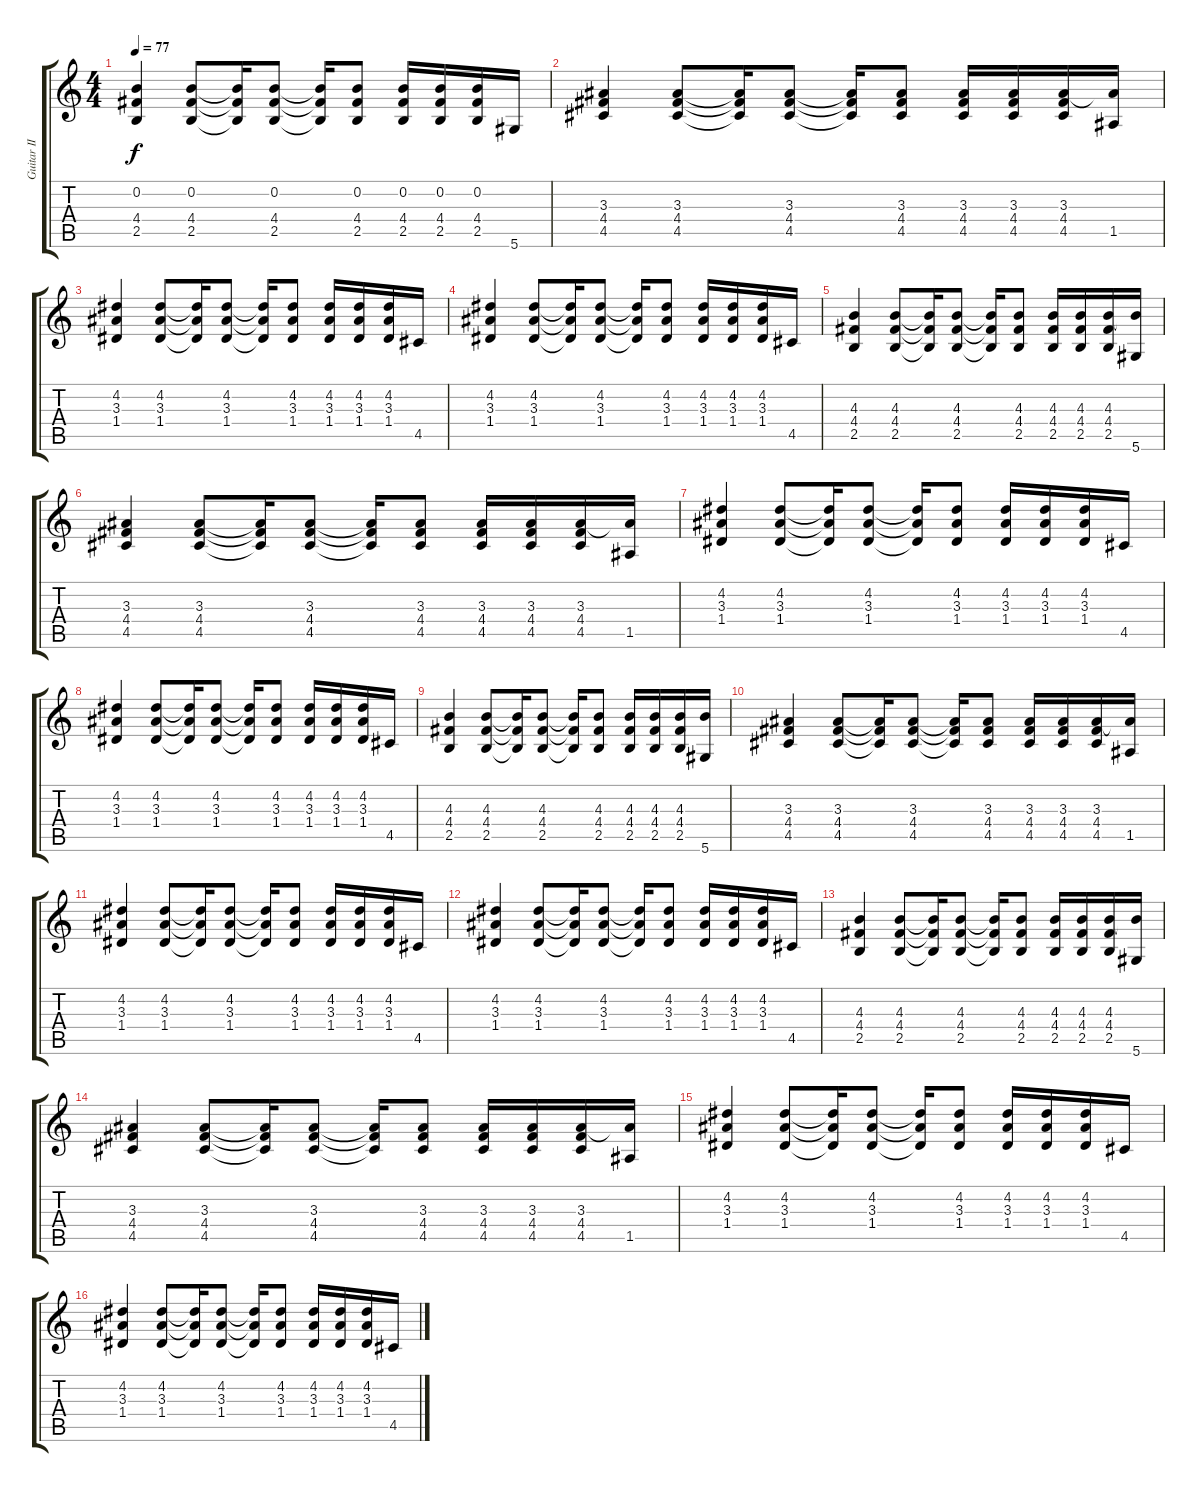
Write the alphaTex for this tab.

\track ("Guitar II" "Guitar II") {instrument overdrivenguitar}
\staff {score tabs}
\tuning (E4 B3 G3 D3 A2 Eb2) {hide}
\ts (4 4)
\tempo 77
\clef g2
\ks c
(0.2 4.4 2.5).4{dy f} (0.2 4.4 2.5).8 (0.2{t} 4.4{t} 2.5{t}).16 (0.2 4.4 2.5).8 (0.2{t} 4.4{t} 2.5{t}).16 (0.2 4.4 2.5).8 (0.2 4.4 2.5).16 (0.2 4.4 2.5).16 (0.2 4.4 2.5).16 5.6.16 |
(3.3 4.4 4.5).4 (3.3 4.4 4.5).8 (3.3{t} 4.4{t} 4.5{t}).16 (3.3 4.4 4.5).8 (3.3{t} 4.4{t} 4.5{t}).16 (3.3 4.4 4.5).8 (3.3 4.4 4.5).16 (3.3 4.4 4.5).16 (3.3 4.4 4.5).16 (3.3{t} 1.5).16 |
(4.2 3.3 1.4).4 (4.2 3.3 1.4).8 (4.2{t} 3.3{t} 1.4{t}).16 (4.2 3.3 1.4).8 (4.2{t} 3.3{t} 1.4{t}).16 (4.2 3.3 1.4).8 (4.2 3.3 1.4).16 (4.2 3.3 1.4).16 (4.2 3.3 1.4).16 4.5.16 |
(4.2 3.3 1.4).4 (4.2 3.3 1.4).8 (4.2{t} 3.3{t} 1.4{t}).16 (4.2 3.3 1.4).8 (4.2{t} 3.3{t} 1.4{t}).16 (4.2 3.3 1.4).8 (4.2 3.3 1.4).16 (4.2 3.3 1.4).16 (4.2 3.3 1.4).16 4.5.16 |
(4.3 4.4 2.5).4 (4.3 4.4 2.5).8 (4.3{t} 4.4{t} 2.5{t}).16 (4.3 4.4 2.5).8 (4.3{t} 4.4{t} 2.5{t}).16 (4.3 4.4 2.5).8 (4.3 4.4 2.5).16 (4.3 4.4 2.5).16 (4.3 4.4 2.5).16 (4.3{t} 5.6).16 |
(3.3 4.4 4.5).4 (3.3 4.4 4.5).8 (3.3{t} 4.4{t} 4.5{t}).16 (3.3 4.4 4.5).8 (3.3{t} 4.4{t} 4.5{t}).16 (3.3 4.4 4.5).8 (3.3 4.4 4.5).16 (3.3 4.4 4.5).16 (3.3 4.4 4.5).16 (3.3{t} 1.5).16 |
(4.2 3.3 1.4).4 (4.2 3.3 1.4).8 (4.2{t} 3.3{t} 1.4{t}).16 (4.2 3.3 1.4).8 (4.2{t} 3.3{t} 1.4{t}).16 (4.2 3.3 1.4).8 (4.2 3.3 1.4).16 (4.2 3.3 1.4).16 (4.2 3.3 1.4).16 4.5.16 |
(4.2 3.3 1.4).4 (4.2 3.3 1.4).8 (4.2{t} 3.3{t} 1.4{t}).16 (4.2 3.3 1.4).8 (4.2{t} 3.3{t} 1.4{t}).16 (4.2 3.3 1.4).8 (4.2 3.3 1.4).16 (4.2 3.3 1.4).16 (4.2 3.3 1.4).16 4.5.16 |
(4.3 4.4 2.5).4 (4.3 4.4 2.5).8 (4.3{t} 4.4{t} 2.5{t}).16 (4.3 4.4 2.5).8 (4.3{t} 4.4{t} 2.5{t}).16 (4.3 4.4 2.5).8 (4.3 4.4 2.5).16 (4.3 4.4 2.5).16 (4.3 4.4 2.5).16 (4.3{t} 5.6).16 |
(3.3 4.4 4.5).4 (3.3 4.4 4.5).8 (3.3{t} 4.4{t} 4.5{t}).16 (3.3 4.4 4.5).8 (3.3{t} 4.4{t} 4.5{t}).16 (3.3 4.4 4.5).8 (3.3 4.4 4.5).16 (3.3 4.4 4.5).16 (3.3 4.4 4.5).16 (3.3{t} 1.5).16 |
(4.2 3.3 1.4).4 (4.2 3.3 1.4).8 (4.2{t} 3.3{t} 1.4{t}).16 (4.2 3.3 1.4).8 (4.2{t} 3.3{t} 1.4{t}).16 (4.2 3.3 1.4).8 (4.2 3.3 1.4).16 (4.2 3.3 1.4).16 (4.2 3.3 1.4).16 4.5.16 |
(4.2 3.3 1.4).4 (4.2 3.3 1.4).8 (4.2{t} 3.3{t} 1.4{t}).16 (4.2 3.3 1.4).8 (4.2{t} 3.3{t} 1.4{t}).16 (4.2 3.3 1.4).8 (4.2 3.3 1.4).16 (4.2 3.3 1.4).16 (4.2 3.3 1.4).16 4.5.16 |
(4.3 4.4 2.5).4 (4.3 4.4 2.5).8 (4.3{t} 4.4{t} 2.5{t}).16 (4.3 4.4 2.5).8 (4.3{t} 4.4{t} 2.5{t}).16 (4.3 4.4 2.5).8 (4.3 4.4 2.5).16 (4.3 4.4 2.5).16 (4.3 4.4 2.5).16 (4.3{t} 5.6).16 |
(3.3 4.4 4.5).4 (3.3 4.4 4.5).8 (3.3{t} 4.4{t} 4.5{t}).16 (3.3 4.4 4.5).8 (3.3{t} 4.4{t} 4.5{t}).16 (3.3 4.4 4.5).8 (3.3 4.4 4.5).16 (3.3 4.4 4.5).16 (3.3 4.4 4.5).16 (3.3{t} 1.5).16 |
(4.2 3.3 1.4).4 (4.2 3.3 1.4).8 (4.2{t} 3.3{t} 1.4{t}).16 (4.2 3.3 1.4).8 (4.2{t} 3.3{t} 1.4{t}).16 (4.2 3.3 1.4).8 (4.2 3.3 1.4).16 (4.2 3.3 1.4).16 (4.2 3.3 1.4).16 4.5.16 |
(4.2 3.3 1.4).4 (4.2 3.3 1.4).8 (4.2{t} 3.3{t} 1.4{t}).16 (4.2 3.3 1.4).8 (4.2{t} 3.3{t} 1.4{t}).16 (4.2 3.3 1.4).8 (4.2 3.3 1.4).16 (4.2 3.3 1.4).16 (4.2 3.3 1.4).16 4.5.16
